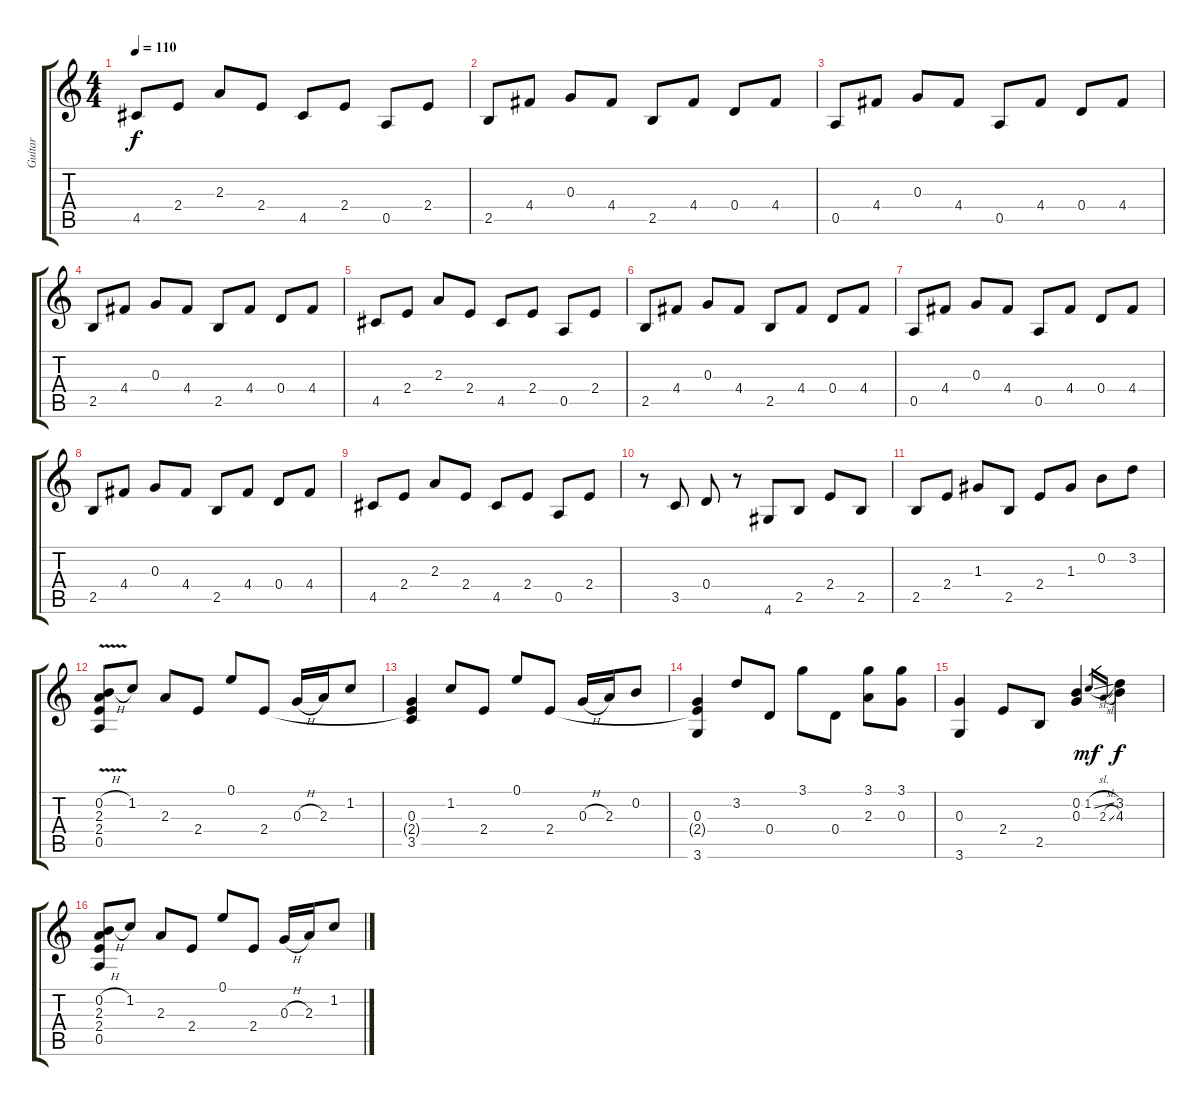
\track ("Guitar" "Guitar") {instrument acousticguitarsteel}
\staff {score tabs}
\tuning (E4 B3 G3 D3 A2 E2) {hide}
\ts (4 4)
\tempo 110
\clef g2
\ks c
4.5.8{dy f} 2.4.8 2.3.8 2.4.8 4.5.8 2.4.8 0.5.8 2.4.8 |
2.5.8 4.4.8 0.3.8 4.4.8 2.5.8 4.4.8 0.4.8 4.4.8 |
0.5.8 4.4.8 0.3.8 4.4.8 0.5.8 4.4.8 0.4.8 4.4.8 |
2.5.8 4.4.8 0.3.8 4.4.8 2.5.8 4.4.8 0.4.8 4.4.8 |
4.5.8 2.4.8 2.3.8 2.4.8 4.5.8 2.4.8 0.5.8 2.4.8 |
2.5.8 4.4.8 0.3.8 4.4.8 2.5.8 4.4.8 0.4.8 4.4.8 |
0.5.8 4.4.8 0.3.8 4.4.8 0.5.8 4.4.8 0.4.8 4.4.8 |
2.5.8 4.4.8 0.3.8 4.4.8 2.5.8 4.4.8 0.4.8 4.4.8 |
4.5.8 2.4.8 2.3.8 2.4.8 4.5.8 2.4.8 0.5.8 2.4.8 |
r.8 3.5.8 0.4.8 r.8 4.6.8 2.5.8 2.4.8 2.5.8 |
2.5.8 2.4.8 1.3.8 2.5.8 2.4.8 1.3.8 0.2.8 3.2.8 |
(0.2{h} 2.3{v} 2.4{v} 0.5).8 1.2.8 2.3.8 2.4.8 0.1.8 2.4.8 0.3{h}.16 2.3.16 1.2.8 |
(0.3 2.4{t} 3.5).4 1.2.8 2.4.8 0.1.8 2.4.8 0.3{h}.16 2.3.16 0.2.8 |
(0.3 2.4{t} 3.6).4 3.2.8 0.4.8 3.1.8 0.4.8 (3.1 2.3).8 (3.1 0.3).8 |
(0.3 3.6).4 2.4.8 2.5.8 (0.2 0.3).4 1.2{sl}.16{gr dy mf} 2.3{sl}.16{gr} (3.2 4.3).4{dy f} |
(0.2{h} 2.3 2.4 0.5).8 1.2.8 2.3.8 2.4.8 0.1.8 2.4.8 0.3{h}.16 2.3.16 1.2.8
